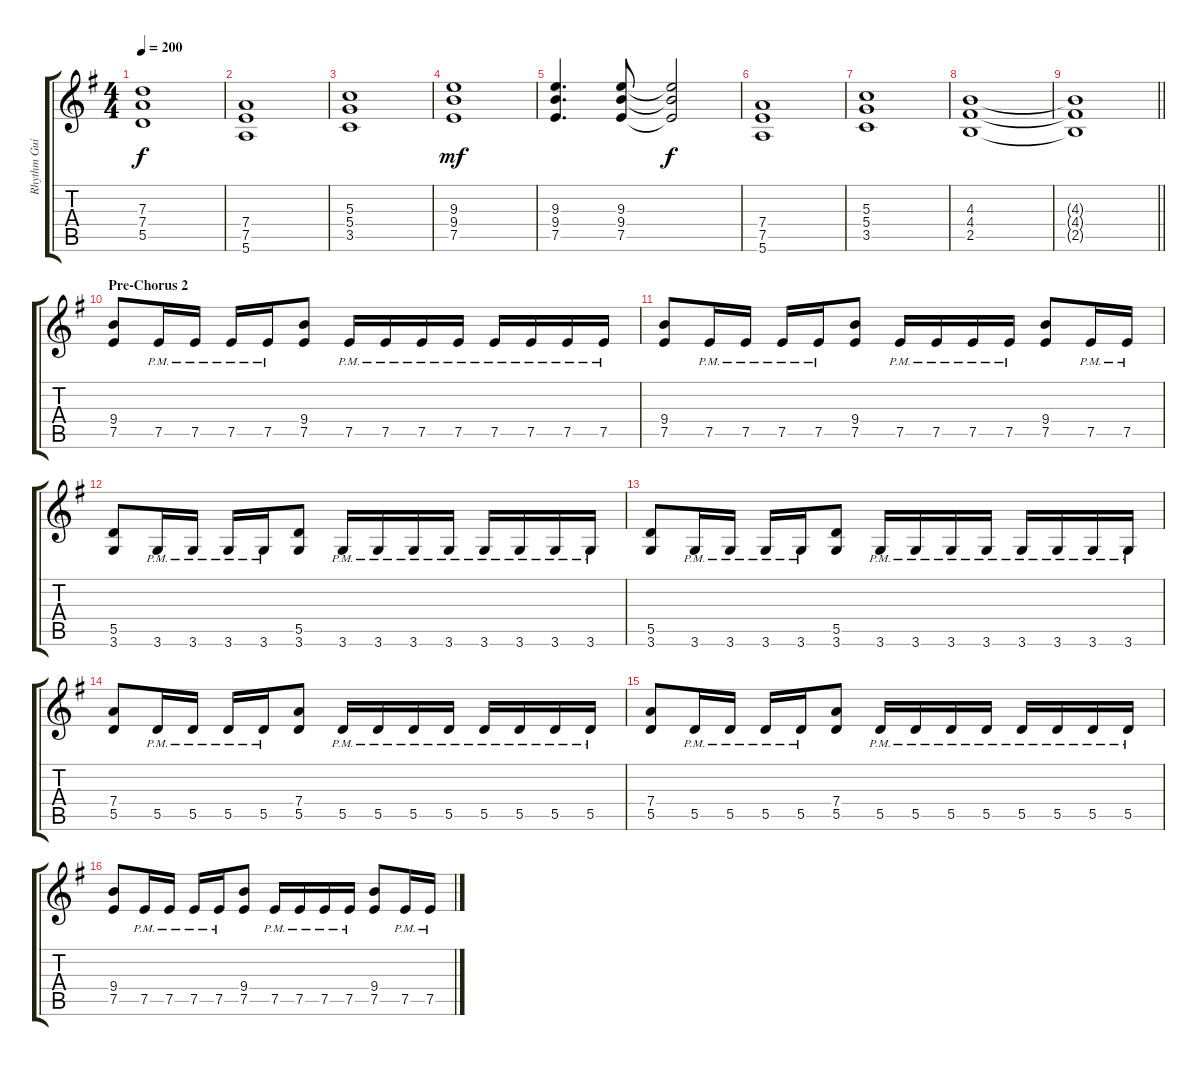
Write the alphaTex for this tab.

\track ("Rhythm Guitar 1" "Rhythm Gui") {instrument distortionguitar}
\staff {score tabs}
\tuning (E4 B3 G3 D3 A2 E2) {hide}
\ts (4 4)
\tempo 200
\clef g2
\ks g
(7.3 7.4 5.5).1{dy f} |
(7.4 7.5 5.6).1 |
(5.3 5.4 3.5).1 |
(9.3 9.4 7.5).1{dy mf} |
(9.3 9.4 7.5).4{d} (9.3 9.4 7.5).8 (9.3{t} 9.4{t} 7.5{t}).2{dy f} |
(7.4 7.5 5.6).1 |
(5.3 5.4 3.5).1 |
(4.3 4.4 2.5).1 |
\barLineRight lightlight
(4.3{t} 4.4{t} 2.5{t}).1 |
\section ("" "Pre-Chorus 2")
(9.4 7.5).8 7.5{pm}.16 7.5{pm}.16 7.5{pm}.16 7.5{pm}.16 (9.4 7.5).8 7.5{pm}.16 7.5{pm}.16 7.5{pm}.16 7.5{pm}.16 7.5{pm}.16 7.5{pm}.16 7.5{pm}.16 7.5{pm}.16 |
(9.4 7.5).8 7.5{pm}.16 7.5{pm}.16 7.5{pm}.16 7.5{pm}.16 (9.4 7.5).8 7.5{pm}.16 7.5{pm}.16 7.5{pm}.16 7.5{pm}.16 (9.4 7.5).8 7.5{pm}.16 7.5{pm}.16 |
(5.5 3.6).8 3.6{pm}.16 3.6{pm}.16 3.6{pm}.16 3.6{pm}.16 (5.5 3.6).8 3.6{pm}.16 3.6{pm}.16 3.6{pm}.16 3.6{pm}.16 3.6{pm}.16 3.6{pm}.16 3.6{pm}.16 3.6{pm}.16 |
(5.5 3.6).8 3.6{pm}.16 3.6{pm}.16 3.6{pm}.16 3.6{pm}.16 (5.5 3.6).8 3.6{pm}.16 3.6{pm}.16 3.6{pm}.16 3.6{pm}.16 3.6{pm}.16 3.6{pm}.16 3.6{pm}.16 3.6{pm}.16 |
(7.4 5.5).8 5.5{pm}.16 5.5{pm}.16 5.5{pm}.16 5.5{pm}.16 (7.4 5.5).8 5.5{pm}.16 5.5{pm}.16 5.5{pm}.16 5.5{pm}.16 5.5{pm}.16 5.5{pm}.16 5.5{pm}.16 5.5{pm}.16 |
(7.4 5.5).8 5.5{pm}.16 5.5{pm}.16 5.5{pm}.16 5.5{pm}.16 (7.4 5.5).8 5.5{pm}.16 5.5{pm}.16 5.5{pm}.16 5.5{pm}.16 5.5{pm}.16 5.5{pm}.16 5.5{pm}.16 5.5{pm}.16 |
(9.4 7.5).8 7.5{pm}.16 7.5{pm}.16 7.5{pm}.16 7.5{pm}.16 (9.4 7.5).8 7.5{pm}.16 7.5{pm}.16 7.5{pm}.16 7.5{pm}.16 (9.4 7.5).8 7.5{pm}.16 7.5{pm}.16
